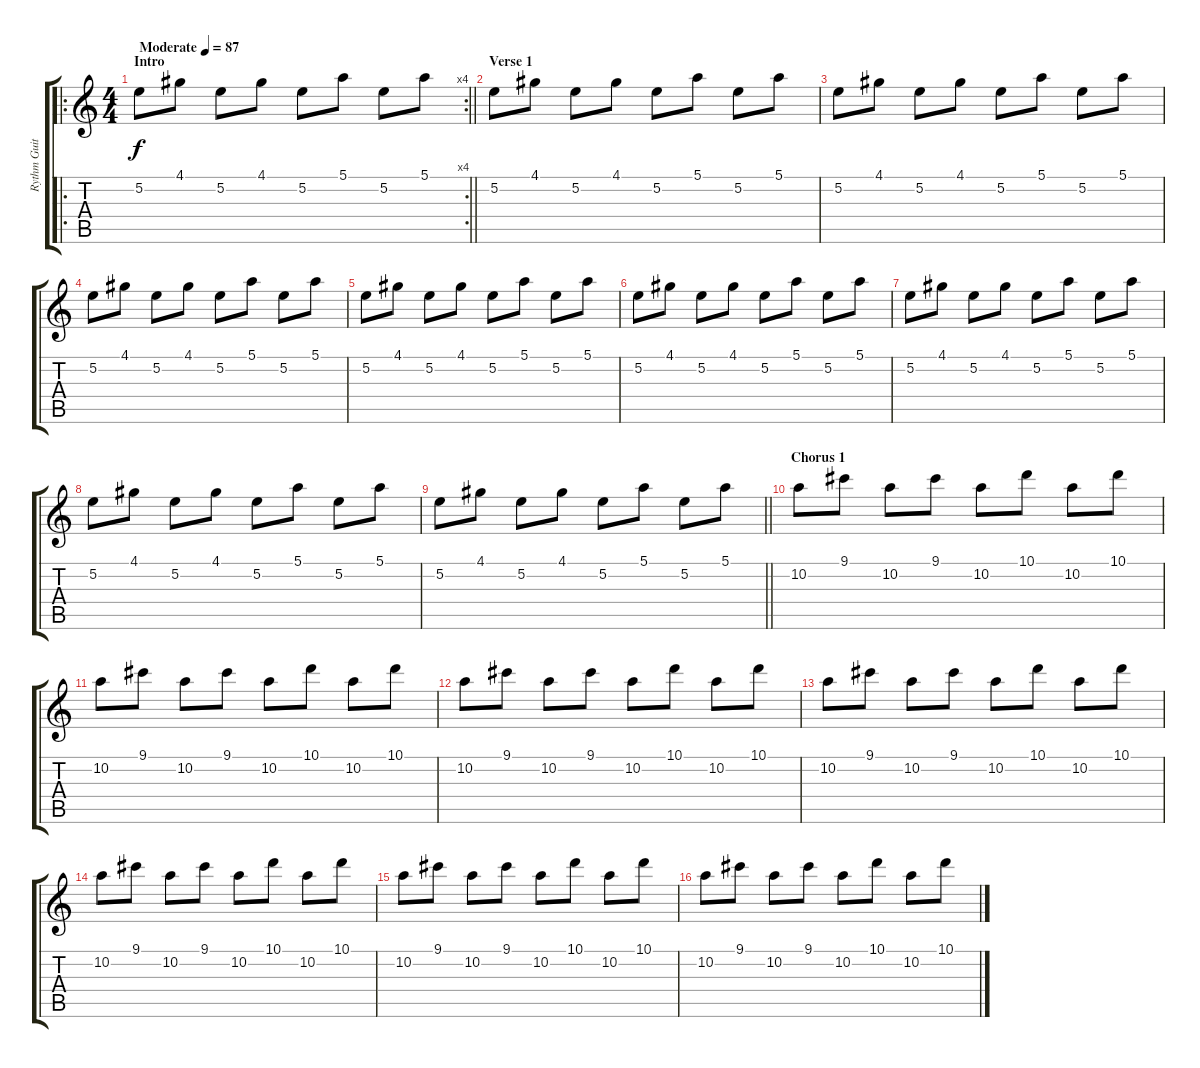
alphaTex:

\track ("Rythm Guitar" "Rythm Guit") {instrument acousticguitarsteel}
\staff {score tabs}
\tuning (E4 B3 G3 D3 A2 E2) {hide}
\ro
\rc 4
\ts (4 4)
\section ("" "Intro")
\tempo (87 "Moderate")
\clef g2
\barLineRight lightlight
\ks c
5.2.8{dy f instrument acousticguitarsteel} 4.1.8 5.2.8 4.1.8 5.2.8 5.1.8 5.2.8 5.1.8 |
\section ("" "Verse 1")
5.2.8 4.1.8 5.2.8 4.1.8 5.2.8 5.1.8 5.2.8 5.1.8 |
5.2.8 4.1.8 5.2.8 4.1.8 5.2.8 5.1.8 5.2.8 5.1.8 |
5.2.8 4.1.8 5.2.8 4.1.8 5.2.8 5.1.8 5.2.8 5.1.8 |
5.2.8 4.1.8 5.2.8 4.1.8 5.2.8 5.1.8 5.2.8 5.1.8 |
5.2.8 4.1.8 5.2.8 4.1.8 5.2.8 5.1.8 5.2.8 5.1.8 |
5.2.8 4.1.8 5.2.8 4.1.8 5.2.8 5.1.8 5.2.8 5.1.8 |
5.2.8 4.1.8 5.2.8 4.1.8 5.2.8 5.1.8 5.2.8 5.1.8 |
\barLineRight lightlight
5.2.8 4.1.8 5.2.8 4.1.8 5.2.8 5.1.8 5.2.8 5.1.8 |
\section ("" "Chorus 1")
10.2.8 9.1.8 10.2.8 9.1.8 10.2.8 10.1.8 10.2.8 10.1.8 |
10.2.8 9.1.8 10.2.8 9.1.8 10.2.8 10.1.8 10.2.8 10.1.8 |
10.2.8 9.1.8 10.2.8 9.1.8 10.2.8 10.1.8 10.2.8 10.1.8 |
10.2.8 9.1.8 10.2.8 9.1.8 10.2.8 10.1.8 10.2.8 10.1.8 |
10.2.8 9.1.8 10.2.8 9.1.8 10.2.8 10.1.8 10.2.8 10.1.8 |
10.2.8 9.1.8 10.2.8 9.1.8 10.2.8 10.1.8 10.2.8 10.1.8 |
10.2.8 9.1.8 10.2.8 9.1.8 10.2.8 10.1.8 10.2.8 10.1.8
